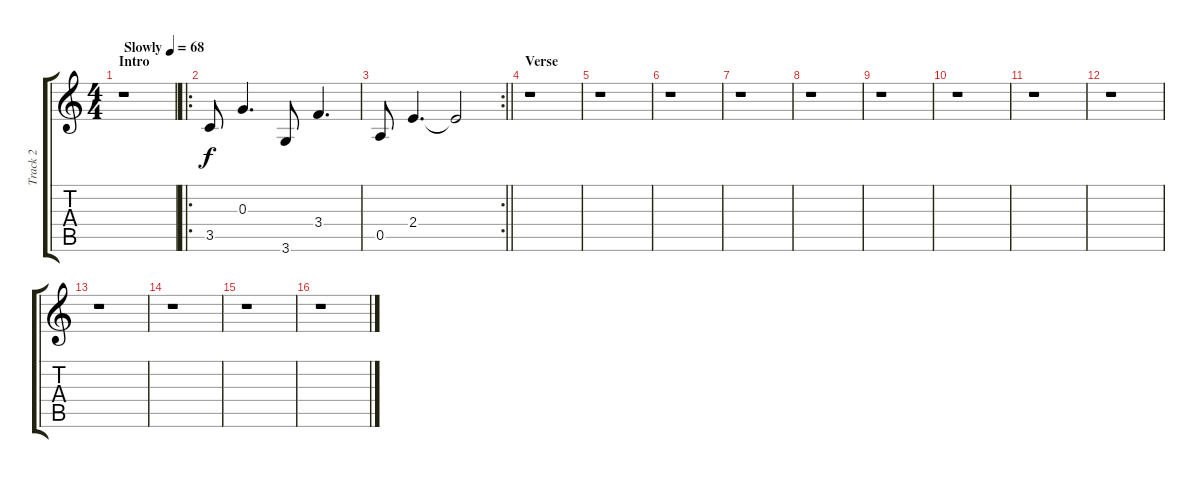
\track ("Track 2" "Track 2") {instrument electricguitarclean}
\staff {score tabs}
\tuning (E4 B3 G3 D3 A2 E2) {hide}
\ts (4 4)
\section ("" "Intro")
\tempo (68 "Slowly")
\clef g2
\ks c
r.1{dy f instrument electricguitarclean} |
\ro
3.5.8 0.3.4{d} 3.6.8 3.4.4{d} |
\rc 2
\barLineRight lightlight
0.5.8 2.4.4{d} 2.4{t}.2 |
\section ("" "Verse")
r.1 |
r.1 |
r.1 |
r.1 |
r.1 |
r.1 |
r.1 |
r.1 |
r.1 |
r.1 |
r.1 |
r.1 |
r.1
